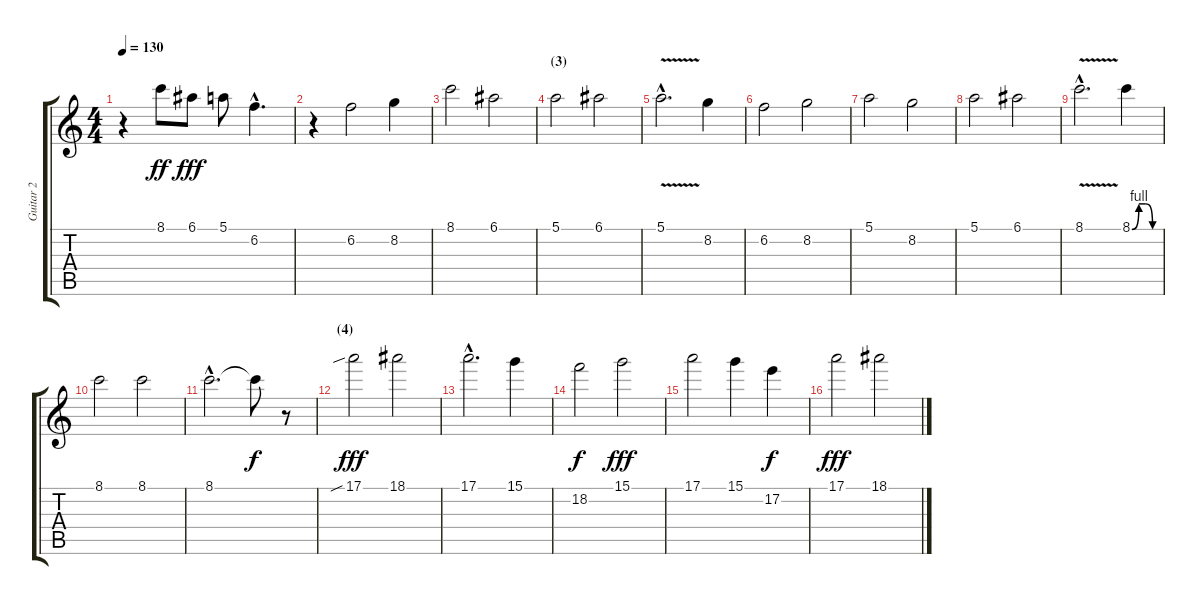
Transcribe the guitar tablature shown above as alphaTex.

\track ("Guitar 2" "Guitar 2") {instrument overdrivenguitar}
\staff {score tabs}
\tuning (E4 B3 G3 D3 A2 E2) {hide}
\ts (4 4)
\tempo 130
\clef g2
\ks c
r.4{dy fff} 8.1.8{dy ff} 6.1.8{dy fff} 5.1.8 6.2{hac}.4{d} |
r.4 6.2.2 8.2.4 |
8.1.2 6.1.2 |
\section ("" "(3)")
5.1.2 6.1.2 |
5.1{v hac}.2{d} 8.2.4 |
6.2.2 8.2.2 |
5.1.2 8.2.2 |
5.1.2 6.1.2 |
8.1{v hac}.2{d} 8.1{be (custom 0 0 15 4 30 4 45 0 60 0)}.4 |
8.1.2 8.1.2 |
8.1{hac}.2{d} 8.1{t}.8{dy f} r.8 |
\section ("" "(4)")
17.1{sib}.2{dy fff} 18.1.2 |
17.1{hac}.2{d} 15.1.4 |
18.2.2{dy f} 15.1.2{dy fff} |
17.1.2 15.1.4 17.2.4{dy f} |
17.1.2{dy fff} 18.1.2
